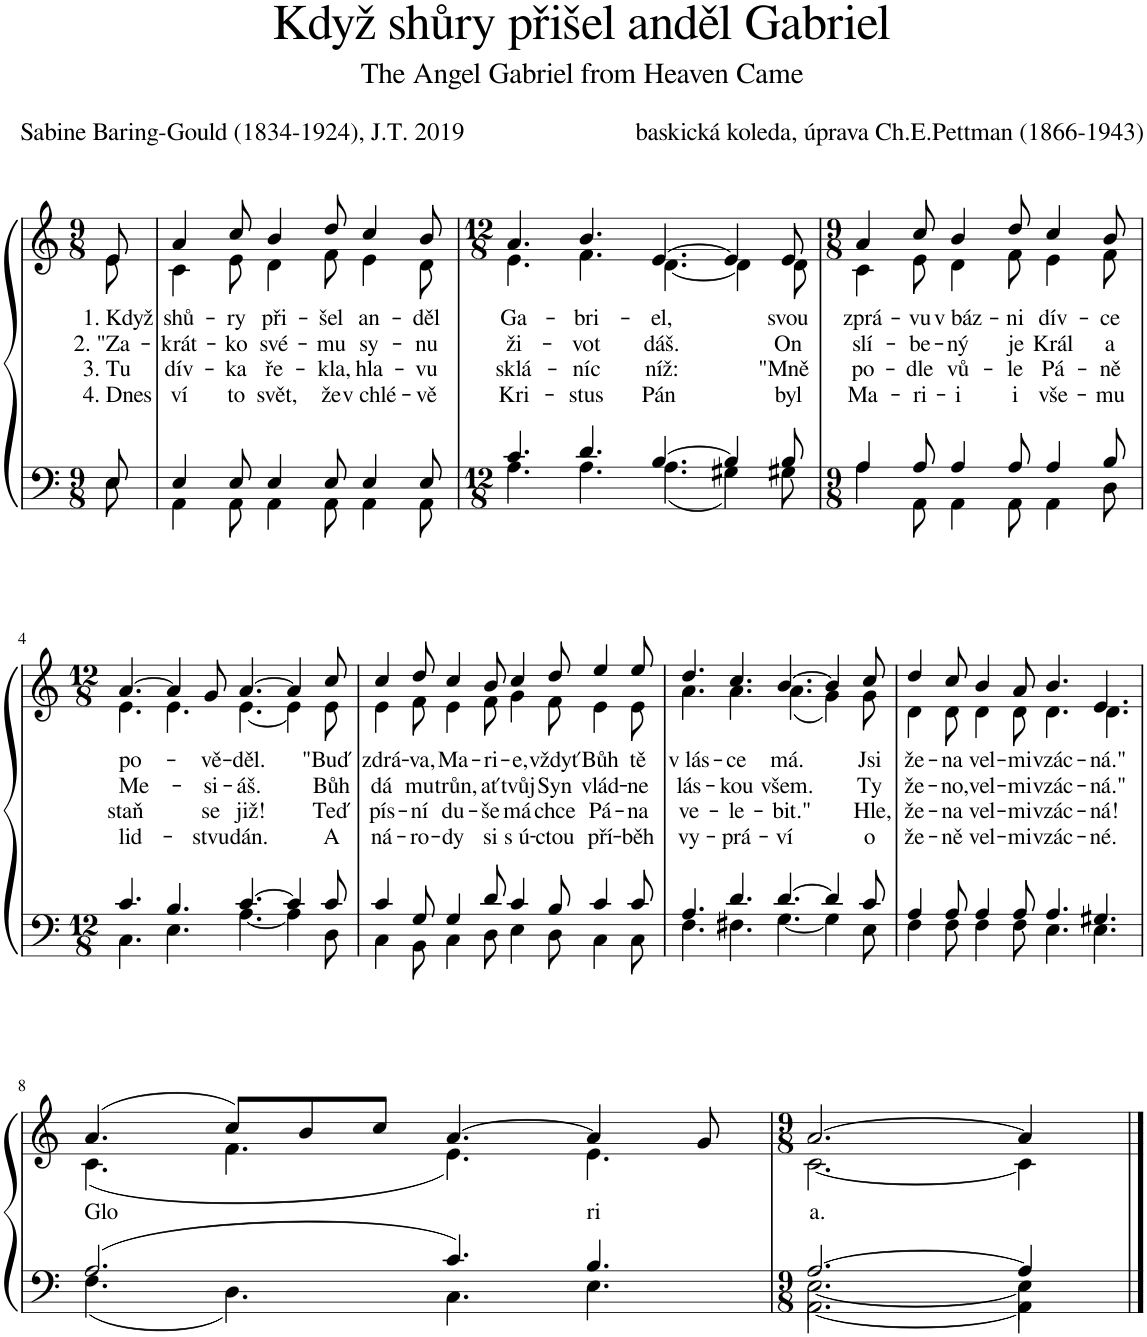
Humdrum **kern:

**kern	**kern	**text	**text	**text	**text
*part1	*part1	*part1	*part1	*part1	*part1
*staff2	*staff1	*staff1	*staff1	*staff1	*staff1
*I"Piano	*	*	*	*	*
*I'Pno.	*	*	*	*	*
*clefF4	*clefG2	*	*	*	*
*k[]	*k[]	*	*	*	*
*M9/8	*M9/8	*	*	*	*
=	=	=	=	=	=
*^	*	*	*	*	*
!	!	!	!LO:LY:b	!LO:LY:b	!LO:LY:b	!LO:LY:b
*	*	*^	*	*	*	*
8E/	8E\	8e/	8e\	1. Když	2. "Za-	3. Tu	4. Dnes
=1	=1	=1	=1	=1	=1	=1	=1
!	!	!	!	!LO:LY:b	!LO:LY:b	!LO:LY:b	!LO:LY:b
4E/	4AA\	4a/	4c\	shů-	-krát-	dív-	ví
!	!	!	!	!LO:LY:b	!LO:LY:b	!LO:LY:b	!LO:LY:b
8E/	8AA\	8cc/	8e\	-ry	-ko	-ka	to
!	!	!	!	!LO:LY:b	!LO:LY:b	!LO:LY:b	!LO:LY:b
4E/	4AA\	4b/	4d\	při-	své-	ře-	svět,
!	!	!	!	!LO:LY:b	!LO:LY:b	!LO:LY:b	!LO:LY:b
8E/	8AA\	8dd/	8f\	-šel	-mu	-kla,	že
!	!	!	!	!LO:LY:b	!LO:LY:b	!LO:LY:b	!LO:LY:b
4E/	4AA\	4cc/	4e\	an-	sy-	hla-	v chlé-
!	!	!	!	!LO:LY:b	!LO:LY:b	!LO:LY:b	!LO:LY:b
8E/	8AA\	8b/	8d\	-děl	-nu	-vu	-vě
=2	=2	=2	=2	=2	=2	=2	=2
*M12/8	*	*M12/8	*	*	*	*	*
!	!	!	!	!LO:LY:b	!LO:LY:b	!LO:LY:b	!LO:LY:b
4.c/	4.A\	4.a/	4.e\	Ga-	ži-	sklá-	Kri-
!	!	!	!	!LO:LY:b	!LO:LY:b	!LO:LY:b	!LO:LY:b
4.d/	4.A\	4.b/	4.f\	-bri-	-vot	-níc	-stus
!	!	!	!	!LO:LY:b	!LO:LY:b	!LO:LY:b	!LO:LY:b
[4.B/	4.A\	[4.e/	[4.d\	-el,	dáš.	níž:	Pán
4B/]	4G#X\	4e/]	4d\]	.	.	.	.
!	!	!	!	!LO:LY:b	!LO:LY:b	!LO:LY:b	!LO:LY:b
8B/	8G#X\	8e/	8d\	svou	On	"Mně	byl
=3	=3	=3	=3	=3	=3	=3	=3
*M9/8	*	*M9/8	*	*	*	*	*
!	!	!	!	!LO:LY:b	!LO:LY:b	!LO:LY:b	!LO:LY:b
4A/	4A\	4a/	4c\	zprá-	slí-	po-	Ma-
!	!	!	!	!LO:LY:b	!LO:LY:b	!LO:LY:b	!LO:LY:b
8A/	8AA\	8cc/	8e\	-vu	-be-	-dle	-ri-
!	!	!	!	!LO:LY:b	!LO:LY:b	!LO:LY:b	!LO:LY:b
4A/	4AA\	4b/	4d\	v báz-	-ný	vů-	-i
!	!	!	!	!LO:LY:b	!LO:LY:b	!LO:LY:b	!LO:LY:b
8A/	8AA\	8dd/	8f\	-ni	je	-le	i
!	!	!	!	!LO:LY:b	!LO:LY:b	!LO:LY:b	!LO:LY:b
4A/	4AA\	4cc/	4e\	dív-	Král	Pá-	vše-
!	!	!	!	!LO:LY:b	!LO:LY:b	!LO:LY:b	!LO:LY:b
8B/	8D\	8b/	8f\	-ce	a	-ně	-mu
!!LO:LB:g=z	!!
=4	=4	=4	=4	=4	=4	=4	=4
*M12/8	*	*M12/8	*	*	*	*	*
!	!	!	!	!LO:LY:b	!LO:LY:b	!LO:LY:b	!LO:LY:b
4.c/	4.C\	[4.a/	4.e\	po-	Me-	staň	lid-
4.B/	4.E\	4a/]	4.e\	.	.	.	.
!	!	!	!	!LO:LY:b	!LO:LY:b	!LO:LY:b	!LO:LY:b
.	.	8g/	.	-vě-	-si-	se	-stvu
!	!	!	!	!LO:LY:b	!LO:LY:b	!LO:LY:b	!LO:LY:b
[4.c/	[4.A\	[4.a/	[4.e\	-děl.	-áš.	již!	dán.
4c/]	4A\]	4a/]	4e\]	.	.	.	.
!	!	!	!	!LO:LY:b	!LO:LY:b	!LO:LY:b	!LO:LY:b
8c/	8D\	8cc/	8e\	"Buď	Bůh	Teď	A
=5	=5	=5	=5	=5	=5	=5	=5
!	!	!	!	!LO:LY:b	!LO:LY:b	!LO:LY:b	!LO:LY:b
4c/	4C\	4cc/	4e\	zdrá-	dá	pís-	ná-
!	!	!	!	!LO:LY:b	!LO:LY:b	!LO:LY:b	!LO:LY:b
8G/	8BB\	8dd/	8f\	-va,	mu	-ní	-ro-
!	!	!	!	!LO:LY:b	!LO:LY:b	!LO:LY:b	!LO:LY:b
4G/	4C\	4cc/	4e\	Ma-	trůn,	du-	-dy
!	!	!	!	!LO:LY:b	!LO:LY:b	!LO:LY:b	!LO:LY:b
8d/	8D\	8b/	8f\	-ri-	ať	-še	si
!	!	!	!	!LO:LY:b	!LO:LY:b	!LO:LY:b	!LO:LY:b
4c/	4E\	4cc/	4g\	-e,	tvůj	má	s ú-
!	!	!	!	!LO:LY:b	!LO:LY:b	!LO:LY:b	!LO:LY:b
8B/	8D\	8dd/	8f\	vždyť	Syn	chce	-ctou
!	!	!	!	!LO:LY:b	!LO:LY:b	!LO:LY:b	!LO:LY:b
4c/	4C\	4ee/	4e\	Bůh	vlád-	Pá-	pří-
!	!	!	!	!LO:LY:b	!LO:LY:b	!LO:LY:b	!LO:LY:b
8c/	8C\	8ee/	8e\	tě	-ne	-na	-běh
=6	=6	=6	=6	=6	=6	=6	=6
!	!	!	!	!LO:LY:b	!LO:LY:b	!LO:LY:b	!LO:LY:b
4.A/	4.F\	4.dd/	4.a\	v lás-	lás-	ve-	vy-
!	!	!	!	!LO:LY:b	!LO:LY:b	!LO:LY:b	!LO:LY:b
4.d/	4.F#X\	4.cc/	4.a\	-ce	-kou	-le-	-prá-
!	!	!	!	!LO:LY:b	!LO:LY:b	!LO:LY:b	!LO:LY:b
[4.d/	[4.G\	[4.b/	(4.a\	má.	všem.	-bit."	-ví
4d/]	4G\]	4b/]	4g\)	.	.	.	.
!	!	!	!	!LO:LY:b	!LO:LY:b	!LO:LY:b	!LO:LY:b
8c/	8E\	8cc/	8g\	Jsi	Ty	Hle,	o
=7	=7	=7	=7	=7	=7	=7	=7
!	!	!	!	!LO:LY:b	!LO:LY:b	!LO:LY:b	!LO:LY:b
4A/	4F\	4dd/	4d\	že-	že-	že-	že-
!	!	!	!	!LO:LY:b	!LO:LY:b	!LO:LY:b	!LO:LY:b
8A/	8F\	8cc/	8d\	-na	-no,	-na	-ně
!	!	!	!	!LO:LY:b	!LO:LY:b	!LO:LY:b	!LO:LY:b
4A/	4F\	4b/	4d\	vel-	vel-	vel-	vel-
!	!	!	!	!LO:LY:b	!LO:LY:b	!LO:LY:b	!LO:LY:b
8A/	8F\	8a/	8d\	-mi	-mi	-mi	-mi
!	!	!	!	!LO:LY:b	!LO:LY:b	!LO:LY:b	!LO:LY:b
4.A/	4.E\	4.b/	4.d\	vzác-	vzác-	vzác-	vzác-
!	!	!	!	!LO:LY:b	!LO:LY:b	!LO:LY:b	!LO:LY:b
4.G#X/	4.E\	4.e/	4.d\	-ná."	-ná."	-ná!	-né.
!!LO:LB:g=z	!!
=8	=8	=8	=8	=8	=8	=8	=8
!	!	!	!	!LO:LY:b	!	!	!
2.A/	4.F\	(4.a/	(4.c\	Glo-	.	.	.
.	4.D\	8cc/L)	4.f\	.	.	.	.
.	.	8b/	.	.	.	.	.
.	.	8cc/J	.	.	.	.	.
4.c/	4.C\	[4.a/	4.e\)	.	.	.	.
!	!	!	!	!LO:LY:b	!	!	!
4.B/	4.E\	4a/]	4.e\	ri	.	.	.
.	.	8g/	.	.	.	.	.
*v	*v	*	*	*	*	*	*
=9	=9	=9	=9	=9	=9	=9
*M9/8	*M9/8	*	*	*	*	*
*^	*	*	*	*	*	*
*	*^	*	*	*	*	*	*
!	!	!	!	!	!LO:LY:b	!	!	!
[2.A/	[2.E\	[2.AA\	[2.a/	[2.c\	-a.	.	.	.
4A/]	4E\]	4AA\]	4a/]	4c\]	.	.	.	.
*v	*v	*v	*	*	*	*	*	*
*	*v	*v	*	*	*	*
==	==	==	==	==	==
*-	*-	*-	*-	*-	*-
